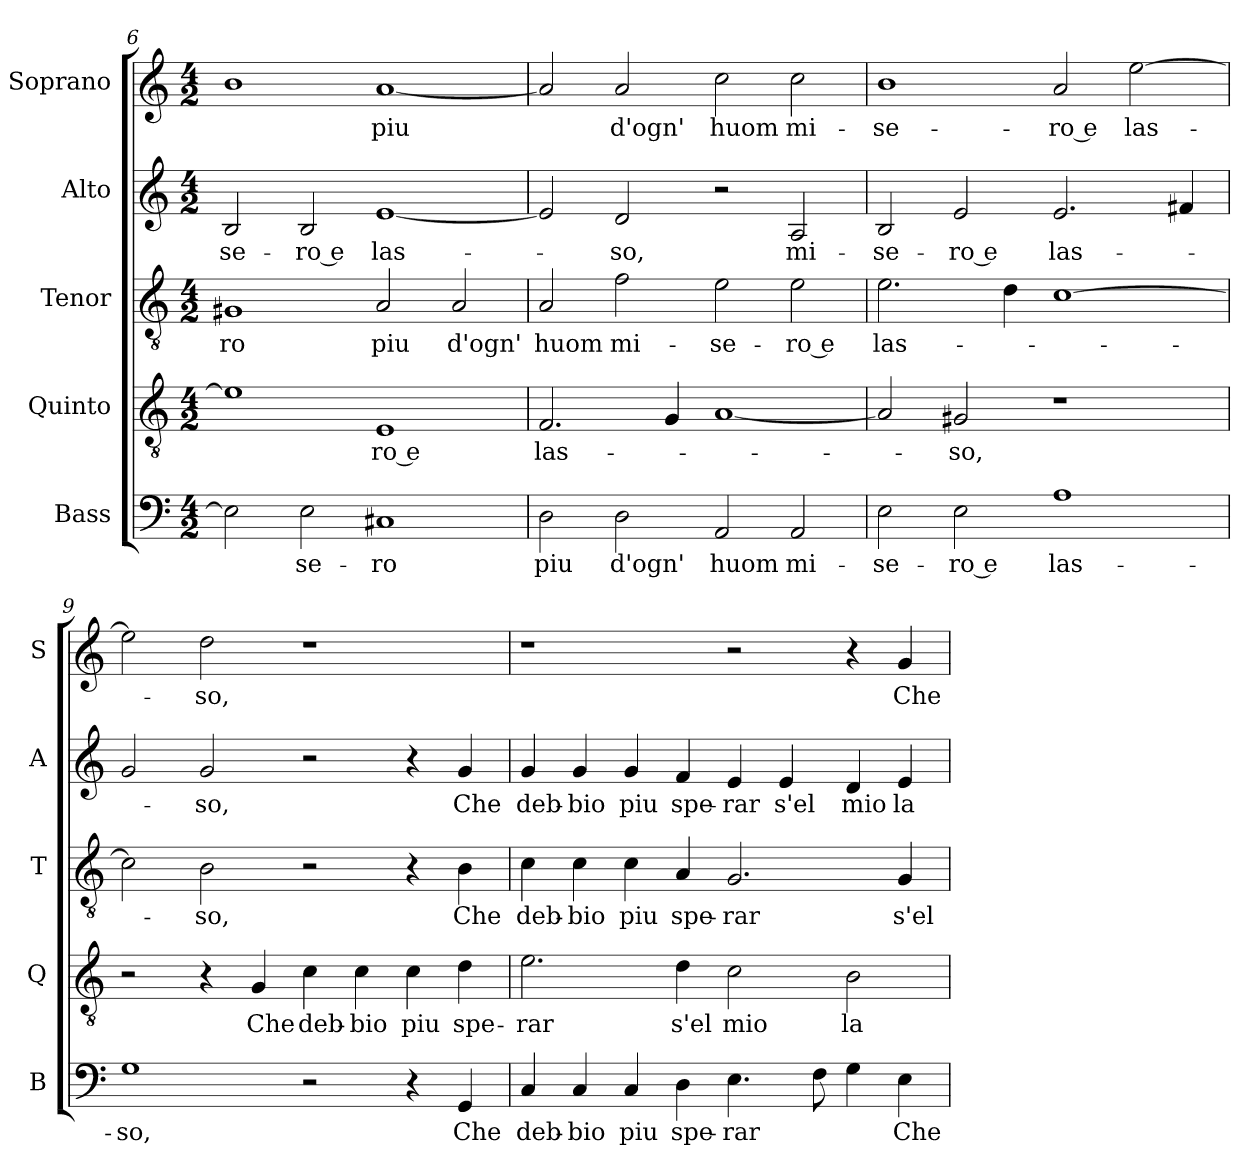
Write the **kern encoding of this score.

**kern	**text	**kern	**text	**kern	**text	**kern	**text	**kern	**text
*part5	*part5	*part4	*part4	*part3	*part3	*part2	*part2	*part1	*part1
*staff5	*staff5	*staff4	*staff4	*staff3	*staff3	*staff2	*staff2	*staff1	*staff1
*I"Bass	*	*I"Quinto	*	*I"Tenor	*	*I"Alto	*	*I"Soprano	*
*I'B	*	*I'Q	*	*I'T	*	*I'A	*	*I'S	*
*clefF4	*	*clefGv2	*	*clefGv2	*	*clefG2	*	*clefG2	*
*k[]	*	*k[]	*	*k[]	*	*k[]	*	*k[]	*
*C:	*	*C:	*	*C:	*	*C:	*	*C:	*
*M4/2	*	*M4/2	*	*M4/2	*	*M4/2	*	*M4/2	*
=6	=6	=6	=6	=6	=6	=6	=6	=6	=6
!	!	!	!	!	!LO:LY:b	!	!	!	!
!	!	!	!	!	!	!	!LO:LY:b	!	!
2E\]	.	1e]	.	1G#X	-ro	2B/	-se-	1b	.
!	!LO:LY:b	!	!	!	!	!	!	!	!
!	!	!	!	!	!	!	!LO:LY:b	!	!
2E\	-se-	.	.	.	.	2B/	-ro e	.	.
!	!LO:LY:b	!	!	!	!	!	!	!	!
!	!	!	!LO:LY:b	!	!	!	!	!	!
!	!	!	!	!	!LO:LY:b	!	!	!	!
!	!	!	!	!	!	!	!LO:LY:b	!	!
!	!	!	!	!	!	!	!	!	!LO:LY:b
1C#X	-ro	1E	-ro e	2A/	piu	[1e	las-	[1a	piu
!	!	!	!	!	!LO:LY:b	!	!	!	!
.	.	.	.	2A/	d'ogn'	.	.	.	.
=7	=7	=7	=7	=7	=7	=7	=7	=7	=7
!	!LO:LY:b	!	!	!	!	!	!	!	!
!	!	!	!LO:LY:b	!	!	!	!	!	!
!	!	!	!	!	!LO:LY:b	!	!	!	!
2D\	piu	2.F/	las-	2A/	huom	2e/]	.	2a/]	.
!	!LO:LY:b	!	!	!	!	!	!	!	!
!	!	!	!	!	!LO:LY:b	!	!	!	!
!	!	!	!	!	!	!	!LO:LY:b	!	!
!	!	!	!	!	!	!	!	!	!LO:LY:b
2D\	d'ogn'	.	.	2f\	mi-	2d/	-so,	2a/	d'ogn'
.	.	4G/	.	.	.	.	.	.	.
!	!LO:LY:b	!	!	!	!	!	!	!	!
!	!	!	!	!	!LO:LY:b	!	!	!	!
!	!	!	!	!	!	!	!	!	!LO:LY:b
2AA/	huom	[1A	.	2e\	-se-	2r	.	2cc\	huom
!	!LO:LY:b	!	!	!	!	!	!	!	!
!	!	!	!	!	!LO:LY:b	!	!	!	!
!	!	!	!	!	!	!	!LO:LY:b	!	!
!	!	!	!	!	!	!	!	!	!LO:LY:b
2AA/	mi-	.	.	2e\	-ro e	2A/	mi-	2cc\	mi-
=8	=8	=8	=8	=8	=8	=8	=8	=8	=8
!	!LO:LY:b	!	!	!	!	!	!	!	!
!	!	!	!	!	!LO:LY:b	!	!	!	!
!	!	!	!	!	!	!	!LO:LY:b	!	!
!	!	!	!	!	!	!	!	!	!LO:LY:b
2E\	-se-	2A/]	.	2.e\	las-	2B/	-se-	1b	-se-
!	!LO:LY:b	!	!	!	!	!	!	!	!
!	!	!	!LO:LY:b	!	!	!	!	!	!
!	!	!	!	!	!	!	!LO:LY:b	!	!
2E\	-ro e	2G#X/	-so,	.	.	2e/	-ro e	.	.
.	.	.	.	4d\	.	.	.	.	.
!	!LO:LY:b	!	!	!	!	!	!	!	!
!	!	!	!	!	!	!	!LO:LY:b	!	!
!	!	!	!	!	!	!	!	!	!LO:LY:b
1A	las-	1r	.	[1c	.	2.e/	las-	2a/	-ro e
!	!	!	!	!	!	!	!	!	!LO:LY:b
.	.	.	.	.	.	.	.	[2ee\	las-
.	.	.	.	.	.	4f#X/	.	.	.
!!LO:PB:g=z
=9	=9	=9	=9	=9	=9	=9	=9	=9	=9
!	!LO:LY:b	!	!	!	!	!	!	!	!
1G	-so,	2r	.	2c\]	.	2g/	.	2ee\]	.
!	!	!	!	!	!LO:LY:b	!	!	!	!
!	!	!	!	!	!	!	!LO:LY:b	!	!
!	!	!	!	!	!	!	!	!	!LO:LY:b
.	.	4r	.	2B\	-so,	2g/	-so,	2dd\	-so,
!	!	!	!LO:LY:b	!	!	!	!	!	!
.	.	4G/	Che	.	.	.	.	.	.
!	!	!	!LO:LY:b	!	!	!	!	!	!
2r	.	4c\	deb-	2r	.	2r	.	1r	.
!	!	!	!LO:LY:b	!	!	!	!	!	!
.	.	4c\	-bio	.	.	.	.	.	.
!	!	!	!LO:LY:b	!	!	!	!	!	!
4r	.	4c\	piu	4r	.	4r	.	.	.
!	!LO:LY:b	!	!	!	!	!	!	!	!
!	!	!	!LO:LY:b	!	!	!	!	!	!
!	!	!	!	!	!LO:LY:b	!	!	!	!
!	!	!	!	!	!	!	!LO:LY:b	!	!
4GG/	Che	4d\	spe-	4B\	Che	4g/	Che	.	.
=10	=10	=10	=10	=10	=10	=10	=10	=10	=10
!	!LO:LY:b	!	!	!	!	!	!	!	!
!	!	!	!LO:LY:b	!	!	!	!	!	!
!	!	!	!	!	!LO:LY:b	!	!	!	!
!	!	!	!	!	!	!	!LO:LY:b	!	!
4C/	deb-	2.e\	-rar	4c\	deb-	4g/	deb-	1r	.
!	!LO:LY:b	!	!	!	!	!	!	!	!
!	!	!	!	!	!LO:LY:b	!	!	!	!
!	!	!	!	!	!	!	!LO:LY:b	!	!
4C/	-bio	.	.	4c\	-bio	4g/	-bio	.	.
!	!LO:LY:b	!	!	!	!	!	!	!	!
!	!	!	!	!	!LO:LY:b	!	!	!	!
!	!	!	!	!	!	!	!LO:LY:b	!	!
4C/	piu	.	.	4c\	piu	4g/	piu	.	.
!	!LO:LY:b	!	!	!	!	!	!	!	!
!	!	!	!LO:LY:b	!	!	!	!	!	!
!	!	!	!	!	!LO:LY:b	!	!	!	!
!	!	!	!	!	!	!	!LO:LY:b	!	!
4D\	spe-	4d\	s'el	4A/	spe-	4f/	spe-	.	.
!	!LO:LY:b	!	!	!	!	!	!	!	!
!	!	!	!LO:LY:b	!	!	!	!	!	!
!	!	!	!	!	!LO:LY:b	!	!	!	!
!	!	!	!	!	!	!	!LO:LY:b	!	!
4.E\	-rar	2c\	mio	2.G/	-rar	4e/	-rar	2r	.
!	!	!	!	!	!	!	!LO:LY:b	!	!
.	.	.	.	.	.	4e/	s'el	.	.
8F\	.	.	.	.	.	.	.	.	.
!	!	!	!LO:LY:b	!	!	!	!	!	!
!	!	!	!	!	!	!	!LO:LY:b	!	!
4G\	.	2B\	la-	.	.	4d/	mio	4r	.
!	!LO:LY:b	!	!	!	!	!	!	!	!
!	!	!	!	!	!LO:LY:b	!	!	!	!
!	!	!	!	!	!	!	!LO:LY:b	!	!
!	!	!	!	!	!	!	!	!	!LO:LY:b
4E\	Che	.	.	4G/	s'el	4e/	la-	4g/	Che
=	=	=	=	=	=	=	=	=	=
*-	*-	*-	*-	*-	*-	*-	*-	*-	*-
